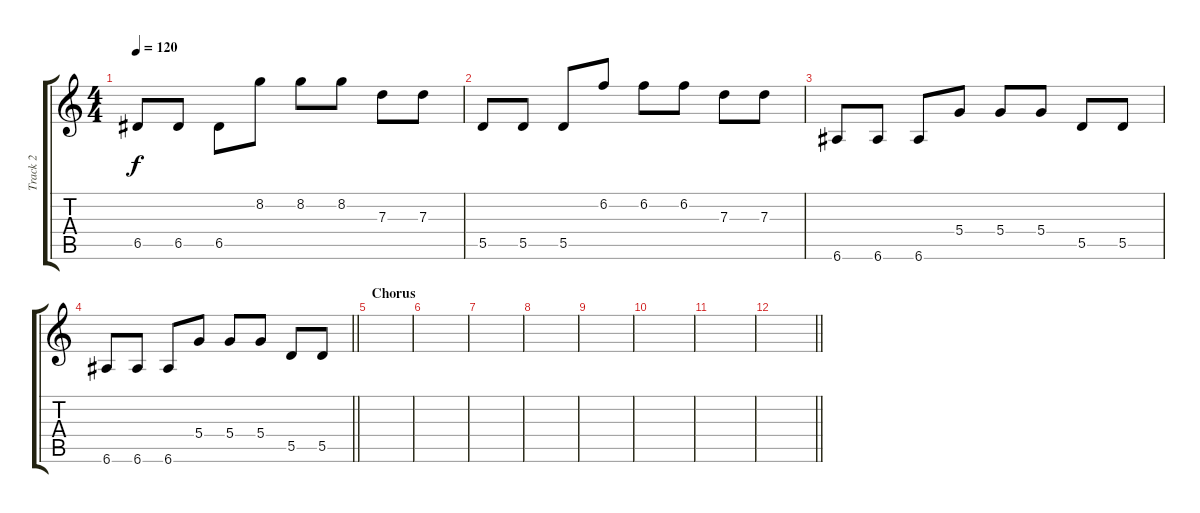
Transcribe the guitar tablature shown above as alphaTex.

\track ("Track 2" "Track 2") {instrument electricguitarjazz}
\staff {score tabs}
\tuning (E4 B3 G3 D3 A2 E2) {hide}
\ts (4 4)
\tempo 120
\clef g2
\ks c
6.5.8{dy f} 6.5.8 6.5.8 8.2.8 8.2.8 8.2.8 7.3.8 7.3.8 |
5.5.8 5.5.8 5.5.8 6.2.8 6.2.8 6.2.8 7.3.8 7.3.8 |
6.6.8 6.6.8 6.6.8 5.4.8 5.4.8 5.4.8 5.5.8 5.5.8 |
\barLineRight lightlight
6.6.8 6.6.8 6.6.8 5.4.8 5.4.8 5.4.8 5.5.8 5.5.8 |
\section ("" "Chorus")
|
|
|
|
|
|
|
\barLineRight lightlight
